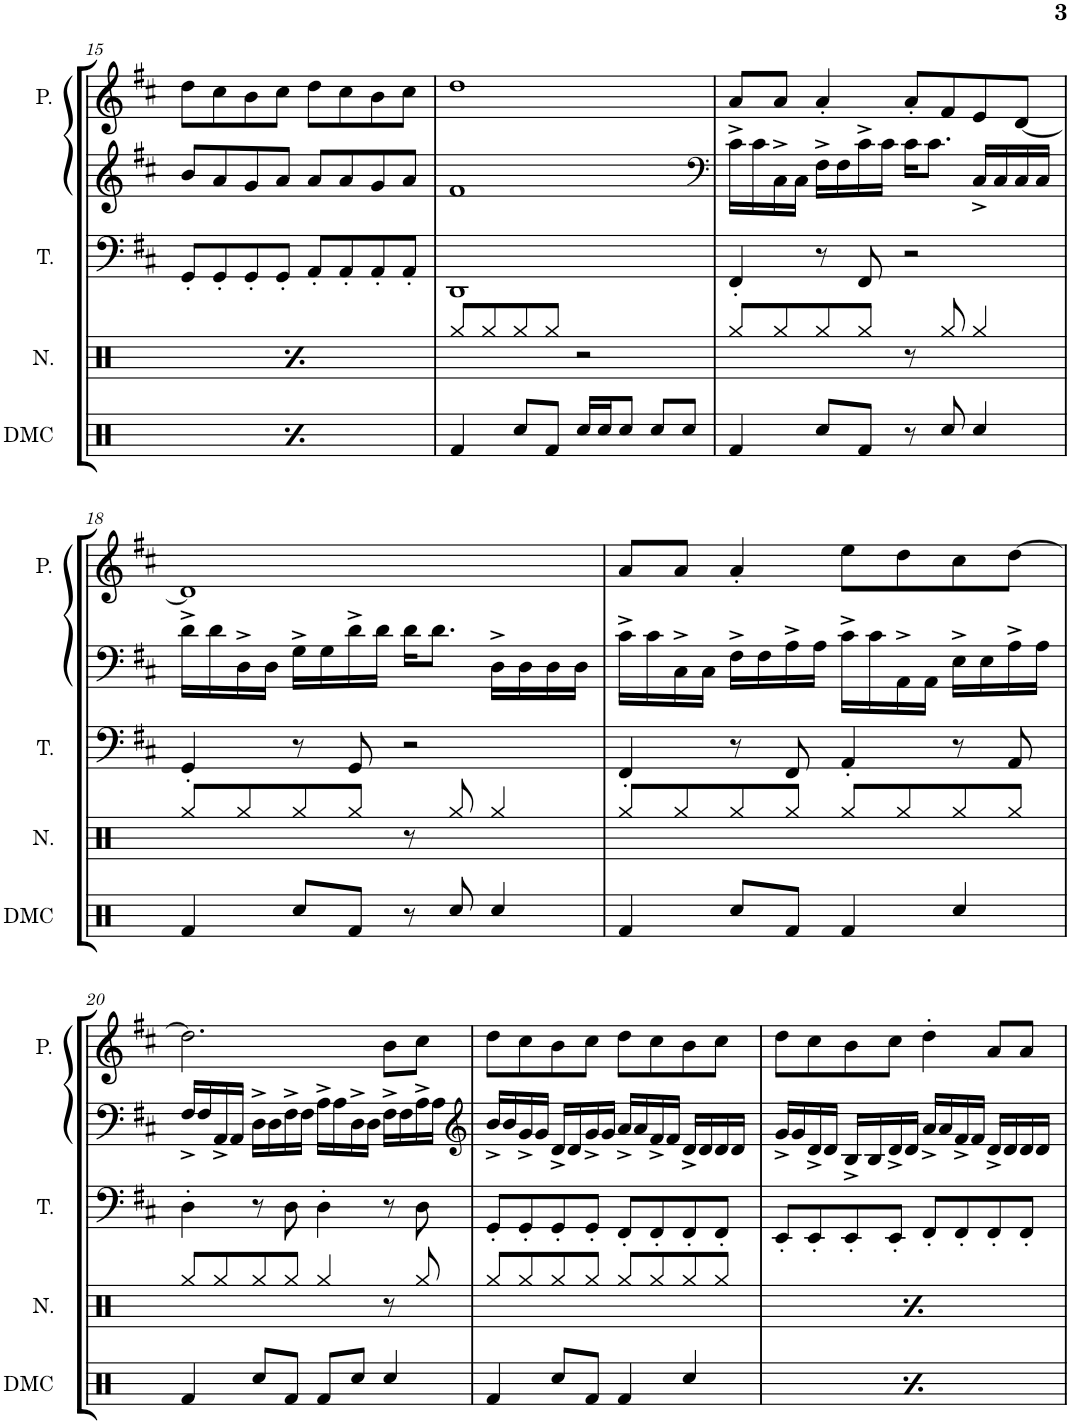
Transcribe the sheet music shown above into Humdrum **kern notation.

**kern	**kern	**kern	**kern	**kern
*part5	*part4	*part3	*part2	*part1
*staff5	*staff4	*staff3	*staff2	*staff1
*I"DMC	*I"Noise	*I"Triangle	*I"Square Synthesizer	*I"Pulse
*I'DMC	*I'N.	*I'T.	*	*I'P.
!!LO:PB:g=z
*clefX	*clefX	*clefF4	*clefG2	*clefG2
*k[]	*k[]	*k[f#c#]	*k[f#c#]	*k[f#c#]
*M4/4	*M4/4	*M4/4	*M4/4	*M4/4
*met(c)	*met(c)	*met(c)	*met(c)	*met(c)
=15	=15	=15	=15	=15
4Rf/	8Rgg/L	8GG'/L	8b/L	8dd\L
.	8Rgg/	8GG'/	8a/	8cc#\
8Rcc/L	8Rgg/	8GG'/	8g/	8b\
8Rf/J	8Rgg/J	8GG'/J	8a/J	8cc#\J
4Rf/	8Rgg/L	8AA'/L	8a/L	8dd\L
.	8Rgg/	8AA'/	8a/	8cc#\
4Rcc/	8Rgg/	8AA'/	8g/	8b\
.	8Rgg/J	8AA'/J	8a/J	8cc#\J
=16	=16	=16	=16	=16
4Rf/	8Rgg/L	1DD	1f#	1dd
.	8Rgg/	.	.	.
8Rcc/L	8Rgg/	.	.	.
8Rf/J	8Rgg/J	.	.	.
16Rcc/LL	2r	.	.	.
16Rcc/J	.	.	.	.
8Rcc/J	.	.	.	.
8Rcc/L	.	.	.	.
8Rcc/J	.	.	.	.
=17	=17	=17	=17	=17
*	*	*	*clefF4	*
4Rf/	8Rgg/L	4FF#'/	16c#^\LL	8a/L
.	.	.	16c#\	.
.	8Rgg/	.	16C#^\	8a/J
.	.	.	16C#\JJ	.
8Rcc/L	8Rgg/	8r	16F#^\LL	4a'/
.	.	.	16F#\	.
8Rf/J	8Rgg/J	8FF#/	16c#^\	.
.	.	.	16c#\JJ	.
8r	8r	2r	16c#\KL	8a'/L
.	.	.	8.c#\J	.
8Rcc/	8Rgg/	.	.	8f#/
4Rcc/	4Rgg/	.	16C#^/LL	8e/
.	.	.	16C#/	.
.	.	.	16C#/	[8d/J
.	.	.	16C#/JJ	.
!!LO:LB:g=z
=18	=18	=18	=18	=18
4Rf/	8Rgg/L	4GG'/	16d^\LL	1d]
.	.	.	16d\	.
.	8Rgg/	.	16D^\	.
.	.	.	16D\JJ	.
8Rcc/L	8Rgg/	8r	16G^\LL	.
.	.	.	16G\	.
8Rf/J	8Rgg/J	8GG/	16d^\	.
.	.	.	16d\JJ	.
8r	8r	2r	16d\KL	.
.	.	.	8.d\J	.
8Rcc/	8Rgg/	.	.	.
4Rcc/	4Rgg/	.	16D^\LL	.
.	.	.	16D\	.
.	.	.	16D\	.
.	.	.	16D\JJ	.
=19	=19	=19	=19	=19
4Rf/	8Rgg/L	4FF#'/	16c#^\LL	8a/L
.	.	.	16c#\	.
.	8Rgg/	.	16C#^\	8a/J
.	.	.	16C#\JJ	.
8Rcc/L	8Rgg/	8r	16F#^\LL	4a'/
.	.	.	16F#\	.
8Rf/J	8Rgg/J	8FF#/	16A^\	.
.	.	.	16A\JJ	.
4Rf/	8Rgg/L	4AA'/	16c#^\LL	8ee\L
.	.	.	16c#\	.
.	8Rgg/	.	16AA^\	8dd\
.	.	.	16AA\JJ	.
4Rcc/	8Rgg/	8r	16E^\LL	8cc#\
.	.	.	16E\	.
.	8Rgg/J	8AA/	16A^\	[8dd\J
.	.	.	16A\JJ	.
!!LO:LB:g=z
=20	=20	=20	=20	=20
4Rf/	8Rgg/L	4D'\	16F#^/LL	2.dd\]
.	.	.	16F#/	.
.	8Rgg/	.	16AA^/	.
.	.	.	16AA/JJ	.
8Rcc/L	8Rgg/	8r	16D^\LL	.
.	.	.	16D\	.
8Rf/J	8Rgg/J	8D\	16F#^\	.
.	.	.	16F#\JJ	.
8Rf/L	4Rgg/	4D'\	16A^\LL	.
.	.	.	16A\	.
8Rcc/J	.	.	16D^\	.
.	.	.	16D\JJ	.
4Rcc/	8r	8r	16F#^\LL	8b\L
.	.	.	16F#\	.
.	8Rgg/	8D\	16A^\	8cc#\J
.	.	.	16A\JJ	.
=21	=21	=21	=21	=21
*	*	*	*clefG2	*
4Rf/	8Rgg/L	8GG'/L	16b^/LL	8dd\L
.	.	.	16b/	.
.	8Rgg/	8GG'/	16g^/	8cc#\
.	.	.	16g/JJ	.
8Rcc/L	8Rgg/	8GG'/	16d^/LL	8b\
.	.	.	16d/	.
8Rf/J	8Rgg/J	8GG'/J	16g^/	8cc#\J
.	.	.	16g/JJ	.
4Rf/	8Rgg/L	8FF#'/L	16a^/LL	8dd\L
.	.	.	16a/	.
.	8Rgg/	8FF#'/	16f#^/	8cc#\
.	.	.	16f#/JJ	.
4Rcc/	8Rgg/	8FF#'/	16d^/LL	8b\
.	.	.	16d/	.
.	8Rgg/J	8FF#'/J	16d/	8cc#\J
.	.	.	16d/JJ	.
=22	=22	=22	=22	=22
4Rf/	8Rgg/L	8EE'/L	16g^/LL	8dd\L
.	.	.	16g/	.
.	8Rgg/	8EE'/	16d^/	8cc#\
.	.	.	16d/JJ	.
8Rcc/L	8Rgg/	8EE'/	16B^/LL	8b\
.	.	.	16B/	.
8Rf/J	8Rgg/J	8EE'/J	16d^/	8cc#\J
.	.	.	16d/JJ	.
4Rf/	8Rgg/L	8FF#'/L	16a^/LL	4dd'\
.	.	.	16a/	.
.	8Rgg/	8FF#'/	16f#^/	.
.	.	.	16f#/JJ	.
4Rcc/	8Rgg/	8FF#'/	16d^/LL	8a/L
.	.	.	16d/	.
.	8Rgg/J	8FF#'/J	16d/	8a/J
.	.	.	16d/JJ	.
=	=	=	=	=
*-	*-	*-	*-	*-
